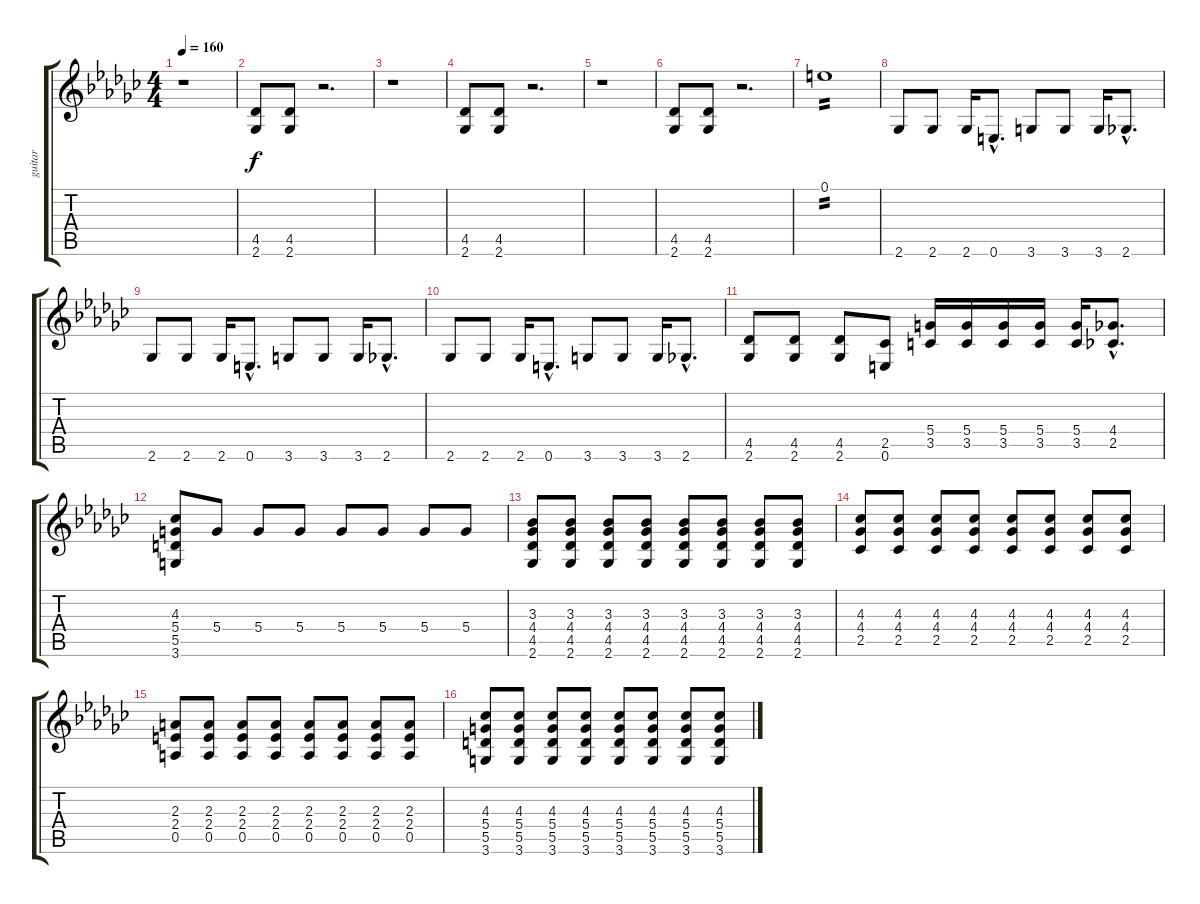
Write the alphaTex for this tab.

\track ("guitar" "guitar") {instrument overdrivenguitar}
\staff {score tabs}
\tuning (E4 B3 G3 D3 A2 E2) {hide}
\ts (4 4)
\tempo 160
\clef g2
\ks gb
r.1{dy f} |
(4.5 2.6).8 (4.5 2.6).8 r.2{d} |
r.1 |
(4.5 2.6).8 (4.5 2.6).8 r.2{d} |
r.1 |
(4.5 2.6).8 (4.5 2.6).8 r.2{d} |
0.1.1{tp 2} |
2.6.8 2.6.8 2.6.16 0.6{hac}.8{d} 3.6.8 3.6.8 3.6.16 2.6{hac}.8{d} |
2.6.8 2.6.8 2.6.16 0.6{hac}.8{d} 3.6.8 3.6.8 3.6.16 2.6{hac}.8{d} |
2.6.8 2.6.8 2.6.16 0.6{hac}.8{d} 3.6.8 3.6.8 3.6.16 2.6{hac}.8{d} |
(4.5 2.6).8 (4.5 2.6).8 (4.5 2.6).8 (2.5 0.6).8 (5.4 3.5).16 (5.4 3.5).16 (5.4 3.5).16 (5.4 3.5).16 (5.4 3.5).16 (4.4{hac} 2.5{hac}).8{d} |
(4.3 5.4 5.5 3.6).8 5.4.8 5.4.8 5.4.8 5.4.8 5.4.8 5.4.8 5.4.8 |
(3.3 4.4 4.5 2.6).8 (3.3 4.4 4.5 2.6).8 (3.3 4.4 4.5 2.6).8 (3.3 4.4 4.5 2.6).8 (3.3 4.4 4.5 2.6).8 (3.3 4.4 4.5 2.6).8 (3.3 4.4 4.5 2.6).8 (3.3 4.4 4.5 2.6).8 |
(4.3 4.4 2.5).8 (4.3 4.4 2.5).8 (4.3 4.4 2.5).8 (4.3 4.4 2.5).8 (4.3 4.4 2.5).8 (4.3 4.4 2.5).8 (4.3 4.4 2.5).8 (4.3 4.4 2.5).8 |
(2.3 2.4 0.5).8 (2.3 2.4 0.5).8 (2.3 2.4 0.5).8 (2.3 2.4 0.5).8 (2.3 2.4 0.5).8 (2.3 2.4 0.5).8 (2.3 2.4 0.5).8 (2.3 2.4 0.5).8 |
(4.3 5.4 5.5 3.6).8 (4.3 5.4 5.5 3.6).8 (4.3 5.4 5.5 3.6).8 (4.3 5.4 5.5 3.6).8 (4.3 5.4 5.5 3.6).8 (4.3 5.4 5.5 3.6).8 (4.3 5.4 5.5 3.6).8 (4.3 5.4 5.5 3.6).8
